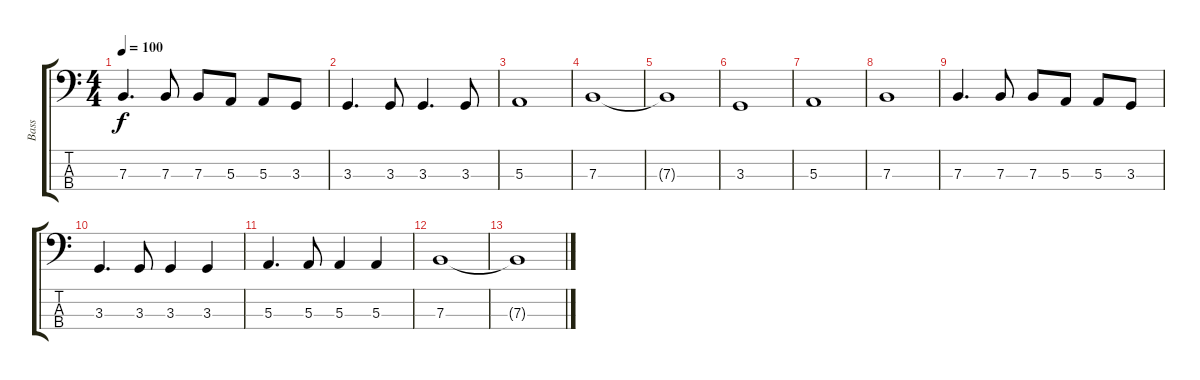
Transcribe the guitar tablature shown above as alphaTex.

\track ("Bass" "Bass") {instrument electricbasspick}
\staff {score tabs}
\tuning (D2 A1 E1 B0) {hide}
\ts (4 4)
\tempo 100
\clef f4
\ks c
7.3{t}.4{d dy f} 7.3.8 7.3.8 5.3.8 5.3.8 3.3.8 |
3.3.4{d} 3.3.8 3.3.4{d} 3.3.8 |
5.3.1 |
7.3.1 |
7.3{t}.1 |
3.3.1 |
5.3.1 |
7.3.1 |
7.3.4{d} 7.3.8 7.3.8 5.3.8 5.3.8 3.3.8 |
3.3.4{d} 3.3.8 3.3.4 3.3.4 |
5.3.4{d} 5.3.8 5.3.4 5.3.4 |
7.3.1 |
7.3{t}.1
